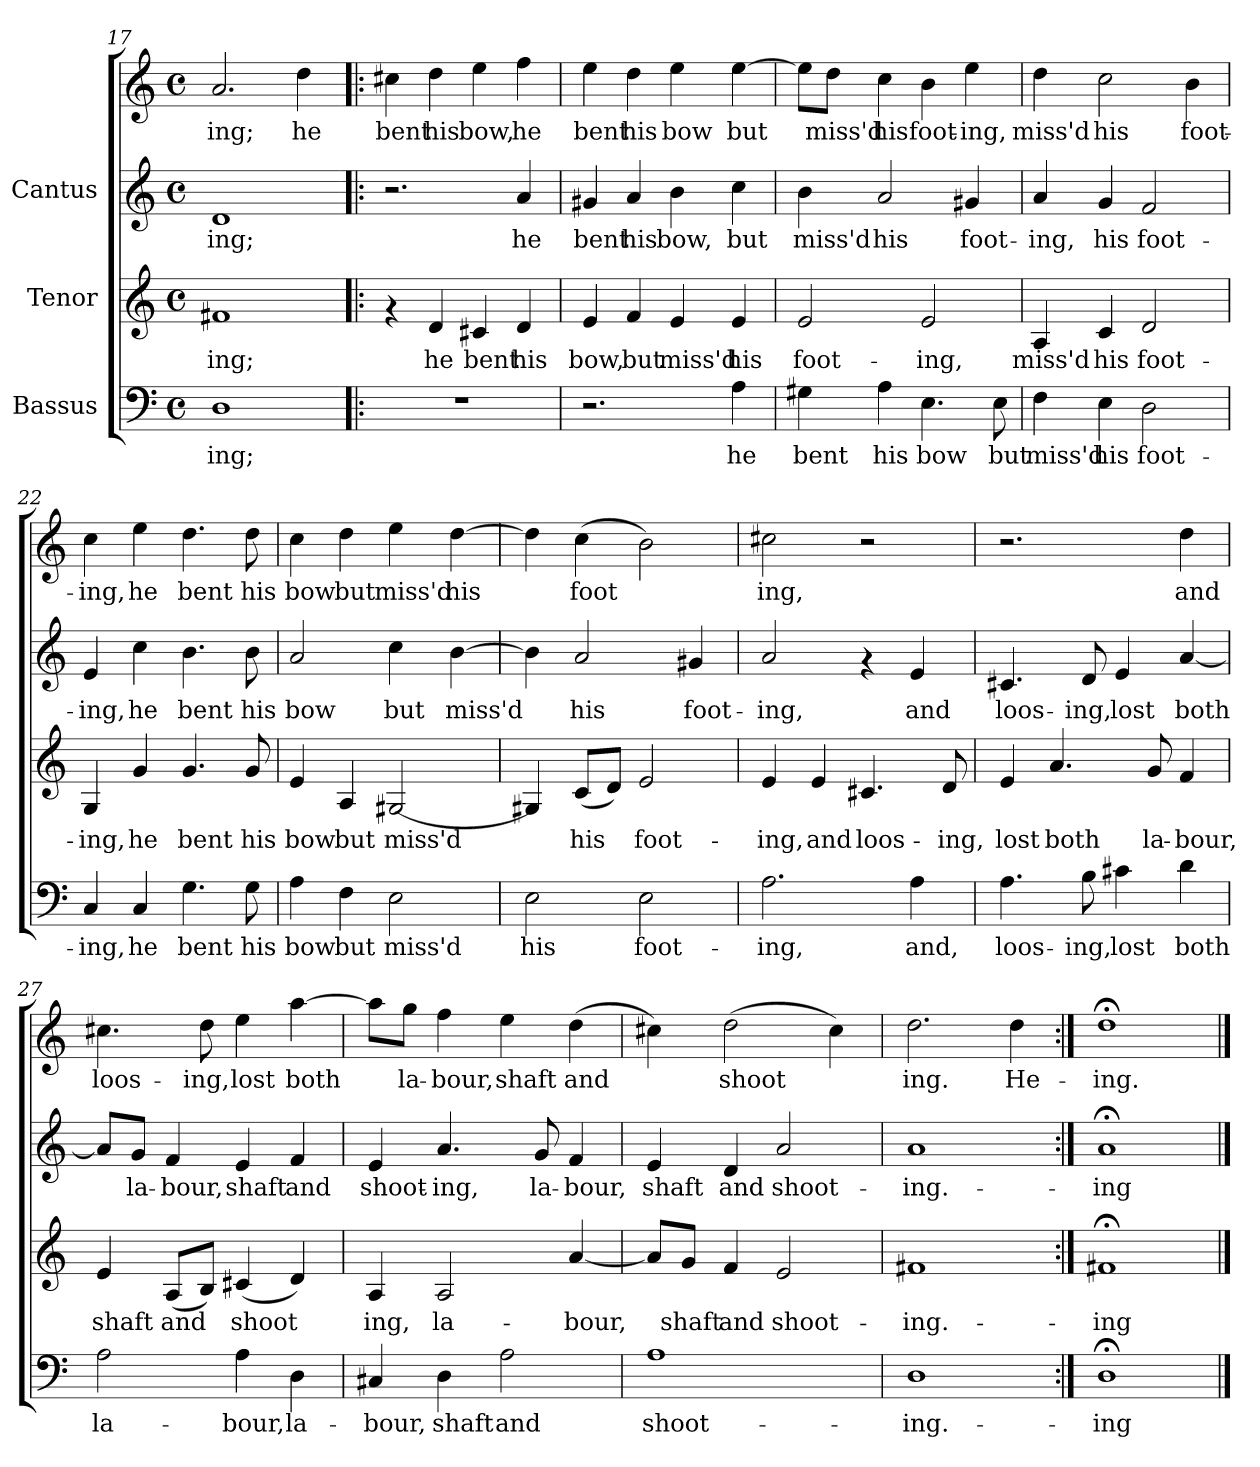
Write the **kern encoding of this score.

**kern	**text	**kern	**text	**kern	**text	**kern	**text
*part3	*part3	*part2	*part2	*part1	*part1	*part1	*part1
*staff4	*staff4	*staff3	*staff3	*staff2	*staff2	*staff1	*staff1
*I"Bassus	*	*I"Tenor	*	*I"Cantus	*	*	*
*clefF4	*	*clefG2	*	*clefG2	*	*clefG2	*
*M4/4	*	*M4/4	*	*M4/4	*	*M4/4	*
*met(c)	*	*met(c)	*	*met(c)	*	*met(c)	*
=17	=17	=17	=17	=17	=17	=17	=17
!	!LO:LY:b:cj	!	!LO:LY:b:cj	!	!LO:LY:b:cj	!	!LO:LY:b:cj
1D	-ing;	1f#X	-ing;	1d	ing;	2.a/	-ing;
!	!	!	!	!	!	!	!LO:LY:b:cj
.	.	.	.	.	.	4dd\	he
=18!|:	=18!|:	=18!|:	=18!|:	=18!|:	=18!|:	=18!|:	=18!|:
!	!	!	!	!	!	!	!LO:LY:b:cj
1r	.	4rf	.	2.r	.	4cc#X\	bent
!	!	!	!LO:LY:b:cj	!	!	!	!LO:LY:b:cj
.	.	4d/	he	.	.	4dd\	his
!	!	!	!LO:LY:b:cj	!	!	!	!LO:LY:b:cj
.	.	4c#X/	bent	.	.	4ee\	bow,
!	!	!	!LO:LY:b:cj	!	!LO:LY:b:cj	!	!LO:LY:b:cj
.	.	4d/	his	4a/	he	4ff\	he
=19	=19	=19	=19	=19	=19	=19	=19
!	!	!	!LO:LY:b:cj	!	!LO:LY:b:cj	!	!LO:LY:b:cj
2.r	.	4e/	bow,	4g#X/	bent	4ee\	bent
!	!	!	!LO:LY:b:cj	!	!LO:LY:b:cj	!	!LO:LY:b:cj
.	.	4f/	but	4a/	his	4dd\	his
!	!	!	!LO:LY:b:cj	!	!LO:LY:b:cj	!	!LO:LY:b:cj
.	.	4e/	miss'd	4b\	bow,	4ee\	bow
!	!LO:LY:b:cj	!	!LO:LY:b:cj	!	!LO:LY:b:cj	!	!LO:LY:b:cj
4A\	he	4e/	his	4cc\	but	[>4ee\	but
!!LO:LB:g=z
=20	=20	=20	=20	=20	=20	=20	=20
!	!LO:LY:b:cj	!	!LO:LY:b:cj	!	!LO:LY:b:cj	!	!LO:LY:b:cj
4G#X\	bent	2e/	foot-	4b\	miss'd	8ee\L]	.
!	!	!	!	!	!	!	!LO:LY:b:cj
.	.	.	.	.	.	8dd\J	miss'd
!	!LO:LY:b:cj	!	!	!	!LO:LY:b:cj	!	!LO:LY:b:cj
4A\	his	.	.	2a/	his	4cc\	his
!	!LO:LY:b:cj	!	!LO:LY:b:cj	!	!	!	!LO:LY:b:cj
4.E\	bow	2e/	-ing,	.	.	4b\	foot-
!	!	!	!	!	!LO:LY:b:cj	!	!LO:LY:b:cj
.	.	.	.	4g#X/	foot-	4ee\	-ing,
!	!LO:LY:b:cj	!	!	!	!	!	!
8E\	but	.	.	.	.	.	.
=21	=21	=21	=21	=21	=21	=21	=21
!	!LO:LY:b:cj	!	!LO:LY:b:cj	!	!LO:LY:b:cj	!	!LO:LY:b:cj
4F\	miss'd	4A/	miss'd	4a/	-ing,	4dd\	-miss'd
!	!LO:LY:b:cj	!	!LO:LY:b:cj	!	!LO:LY:b:cj	!	!LO:LY:b:cj
4E\	his	4c/	his	4g/	his	2cc\	his
!	!LO:LY:b:cj	!	!LO:LY:b:cj	!	!LO:LY:b:cj	!	!
2D\	foot-	2d/	foot-	2f/	foot-	.	.
!	!	!	!	!	!	!	!LO:LY:b:cj
.	.	.	.	.	.	4b\	foot-
=22	=22	=22	=22	=22	=22	=22	=22
!	!LO:LY:b:cj	!	!LO:LY:b:cj	!	!LO:LY:b:cj	!	!LO:LY:b:cj
4C/	-ing,	4G/	-ing,	4e/	ing,	4cc\	-ing,
!	!LO:LY:b:cj	!	!LO:LY:b:cj	!	!LO:LY:b:cj	!	!LO:LY:b:cj
4C/	he	4g/	he	4cc\	he	4ee\	he
!	!LO:LY:b:cj	!	!LO:LY:b:cj	!	!LO:LY:b:cj	!	!LO:LY:b:cj
4.G\	bent	4.g/	bent	4.b\	bent	4.dd\	bent
!	!LO:LY:b:cj	!	!LO:LY:b:cj	!	!LO:LY:b:cj	!	!LO:LY:b:cj
8G\	his	8g/	his	8b\	his	8dd\	his
=23	=23	=23	=23	=23	=23	=23	=23
!	!LO:LY:b:cj	!	!LO:LY:b:cj	!	!LO:LY:b:cj	!	!LO:LY:b:cj
4A\	bow	4e/	bow	2a/	bow	4cc\	bow
!	!LO:LY:b:cj	!	!LO:LY:b:cj	!	!	!	!LO:LY:b:cj
4F\	but	4A/	but	.	.	4dd\	but
!	!LO:LY:b:cj	!	!LO:LY:b:cj	!	!LO:LY:b:cj	!	!LO:LY:b:cj
2E\	miss'd	[<2G#X/	miss'd	4cc\	but	4ee\	miss'd
!	!	!	!	!	!LO:LY:b:cj	!	!LO:LY:b:cj
.	.	.	.	[>4b\	miss'd	[>4dd\	his
!!LO:LB:g=z
=24	=24	=24	=24	=24	=24	=24	=24
!	!LO:LY:b:cj	!	!LO:LY:b:cj	!	!LO:LY:b:cj	!	!LO:LY:b:cj
2E\	his	4G#X/]	.	4b\]	-	4dd\]	.
!	!	!	!LO:LY:b:cj	!	!LO:LY:b:cj	!	!LO:LY:b:cj
.	.	(<8c/L	his	2a/	his	(>4cc\	foot-
!	!	!	!LO:LY:b:cj	!	!	!	!
.	.	8d/J)	.	.	.	.	.
!	!LO:LY:b:cj	!	!LO:LY:b:cj	!	!	!	!LO:LY:b:cj
2E\	foot-	2e/	foot-	.	.	2b\)	--
!	!	!	!	!	!LO:LY:b:cj	!	!
.	.	.	.	4g#X/	foot-	.	.
=25	=25	=25	=25	=25	=25	=25	=25
!	!LO:LY:b:cj	!	!LO:LY:b:cj	!	!LO:LY:b:cj	!	!LO:LY:b:cj
2.A\	-ing,	4e/	-ing,	2a/	ing,	2cc#X\	-ing,
!	!	!	!LO:LY:b:cj	!	!	!	!
.	.	4e/	and	.	.	.	.
!	!	!	!LO:LY:b:cj	!	!	!	!
.	.	4.c#X/	loos-	4rf	.	2r	.
!	!LO:LY:b:cj	!	!	!	!LO:LY:b:cj	!	!
4A\	and,	.	.	4e/	and	.	.
!	!	!	!LO:LY:b:cj	!	!	!	!
.	.	8d/	-ing,	.	.	.	.
=26	=26	=26	=26	=26	=26	=26	=26
!	!LO:LY:b:cj	!	!LO:LY:b:cj	!	!LO:LY:b:cj	!	!
4.A\	loos-	4e/	lost	4.c#X/	loos-	2.r	.
!	!	!	!LO:LY:b:cj	!	!	!	!
.	.	4.a/	both	.	.	.	.
!	!LO:LY:b:cj	!	!	!	!LO:LY:b:cj	!	!
8B\	-ing,	.	.	8d/	-ing,	.	.
!	!LO:LY:b:cj	!	!	!	!LO:LY:b:cj	!	!
4c#X\	lost	.	.	4e/	lost	.	.
!	!	!	!LO:LY:b:cj	!	!	!	!
.	.	8g/	la-	.	.	.	.
!	!LO:LY:b:cj	!	!LO:LY:b:cj	!	!LO:LY:b:cj	!	!LO:LY:b:cj
4d\	both	4f/	-bour,	[<4a/	both	4dd\	and
=27	=27	=27	=27	=27	=27	=27	=27
!	!LO:LY:b:cj	!	!LO:LY:b:cj	!	!LO:LY:b:cj	!	!LO:LY:b:cj
2A\	la-	4e/	shaft	8a/L]	.	4.cc#X\	loos-
!	!	!	!	!	!LO:LY:b:cj	!	!
.	.	.	.	8g/J	la-	.	.
!	!	!	!LO:LY:b:cj	!	!LO:LY:b:cj	!	!
.	.	(<8A/L	and	4f/	-bour,	.	.
!	!	!	!LO:LY:b:cj	!	!	!	!LO:LY:b:cj
.	.	8B/J)	.	.	.	8dd\	-ing,
!	!LO:LY:b:cj	!	!LO:LY:b:cj	!	!LO:LY:b:cj	!	!LO:LY:b:cj
4A\	-bour,	(<4c#X/	shoot-	4e/	shaft	4ee\	lost
!	!LO:LY:b:cj	!	!LO:LY:b:cj	!	!LO:LY:b:cj	!	!LO:LY:b:cj
4D\	la-	4d/)	--	4f/	and	[>4aa\	both
!!LO:PB:g=z
=28	=28	=28	=28	=28	=28	=28	=28
!	!LO:LY:b:cj	!	!LO:LY:b:cj	!	!LO:LY:b:cj	!	!LO:LY:b:cj
4C#X/	-bour,	4A/	-ing,	4e/	shoot-	8aa\L]	.
!	!	!	!	!	!	!	!LO:LY:b:cj
.	.	.	.	.	.	8gg\J	la-
!	!LO:LY:b:cj	!	!LO:LY:b:cj	!	!LO:LY:b:cj	!	!LO:LY:b:cj
4D\	shaft	2A/	la-	4.a/	-ing,	4ff\	-bour,
!	!LO:LY:b:cj	!	!	!	!	!	!LO:LY:b:cj
2A\	and	.	.	.	.	4ee\	shaft
!	!	!	!	!	!LO:LY:b:cj	!	!
.	.	.	.	8g/	la-	.	.
!	!	!	!LO:LY:b:cj	!	!LO:LY:b:cj	!	!LO:LY:b:cj
.	.	[<4a/	-bour,	4f/	-bour,	(>4dd\	and
=29	=29	=29	=29	=29	=29	=29	=29
!	!LO:LY:b:cj	!	!LO:LY:b:cj	!	!LO:LY:b:cj	!	!LO:LY:b:cj
1A	shoot-	8a/L]	.	4e/	-shaft	4cc#X\)	.
!	!	!	!LO:LY:b:cj	!	!	!	!
.	.	8g/J	shaft	.	.	.	.
!	!	!	!LO:LY:b:cj	!	!LO:LY:b:cj	!	!LO:LY:b:cj
.	.	4f/	and	4d/	and	(>2dd\	shoot-
!	!	!	!LO:LY:b:cj	!	!LO:LY:b:cj	!	!
.	.	2e/	shoot-	2a/	shoot-	.	.
!	!	!	!	!	!	!	!LO:LY:b:cj
.	.	.	.	.	.	4cc#\)	--
=30	=30	=30	=30	=30	=30	=30	=30
!	!LO:LY:b:cj	!	!LO:LY:b:cj	!	!LO:LY:b:cj	!	!LO:LY:b:cj
1D	-ing.-	1f#X	-ing.-	1a	-ing.-	2.dd\	-ing.
!	!	!	!	!	!	!	!LO:LY:b:cj
.	.	.	.	.	.	4dd\	He-
=31:|!	=31:|!	=31:|!	=31:|!	=31:|!	=31:|!	=31:|!	=31:|!
!	!LO:LY:b:cj	!	!LO:LY:b:cj	!	!LO:LY:b:cj	!	!LO:LY:b:cj
1D;<	-ing	1f#X;<	-ing	1a;<	ing	1dd;<	-ing.
==	==	==	==	==	==	==	==
*-	*-	*-	*-	*-	*-	*-	*-
